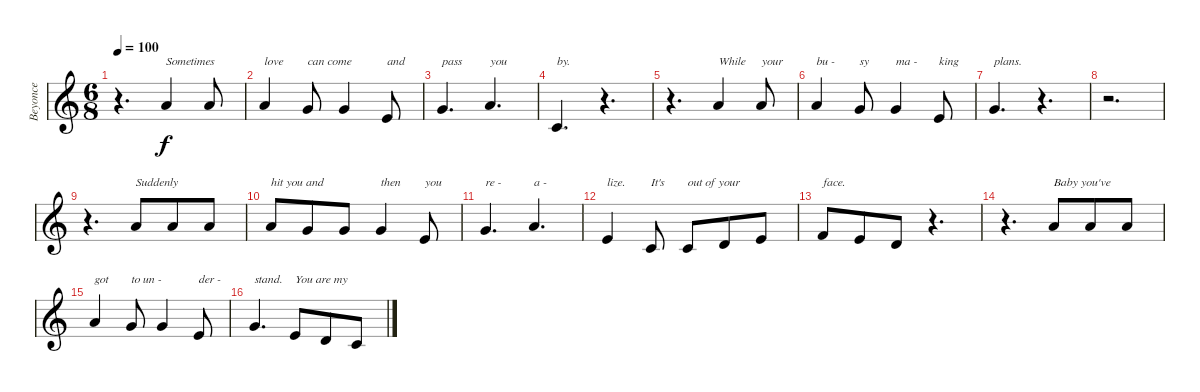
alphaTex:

\track ("Beyonce" "Beyonce") {instrument flute}
\staff {score}
\tuning (E4 B3 G3 D3 A2 E2) {hide}
\ts (6 8)
\tempo 100
\clef g2
\ks c
r.4{d dy f} 5.1.4{txt "Sometimes"} 5.1.8 |
5.1.4{txt "love"} 3.1.8{txt "can come"} 3.1.4 0.1.8{txt "and"} |
3.1.4{d txt "pass"} 5.1.4{d txt "you"} |
1.2.4{d txt "by."} r.4{d} |
r.4{d} 5.1.4{txt "While"} 5.1.8{txt "your"} |
5.1.4{txt "bu -"} 3.1.8{txt "sy"} 3.1.4{txt "ma -"} 0.1.8{txt "king"} |
3.1.4{d txt "plans."} r.4{d} |
r.2{d} |
r.4{d} 5.1.8{txt "Suddenly"} 5.1.8 5.1.8 |
5.1.8{txt "hit you and"} 3.1.8 3.1.8 3.1.4{txt "then"} 0.1.8{txt "you"} |
3.1.4{d txt "re -"} 5.1.4{d txt "a -"} |
0.1.4{txt "lize."} 1.2.8{txt "It's"} 1.2.8{txt "out of your"} 3.2.8 0.1.8 |
1.1.8{txt "face."} 0.1.8 3.2.8 r.4{d} |
r.4{d} 5.1.8{txt "Baby you've"} 5.1.8 5.1.8 |
5.1.4{txt "got"} 8.2.8{txt "to un -"} 3.1.4 0.1.8{txt "der -"} |
3.1.4{d txt "stand."} 0.1.8{txt "You are my"} 3.2.8 1.2.8
